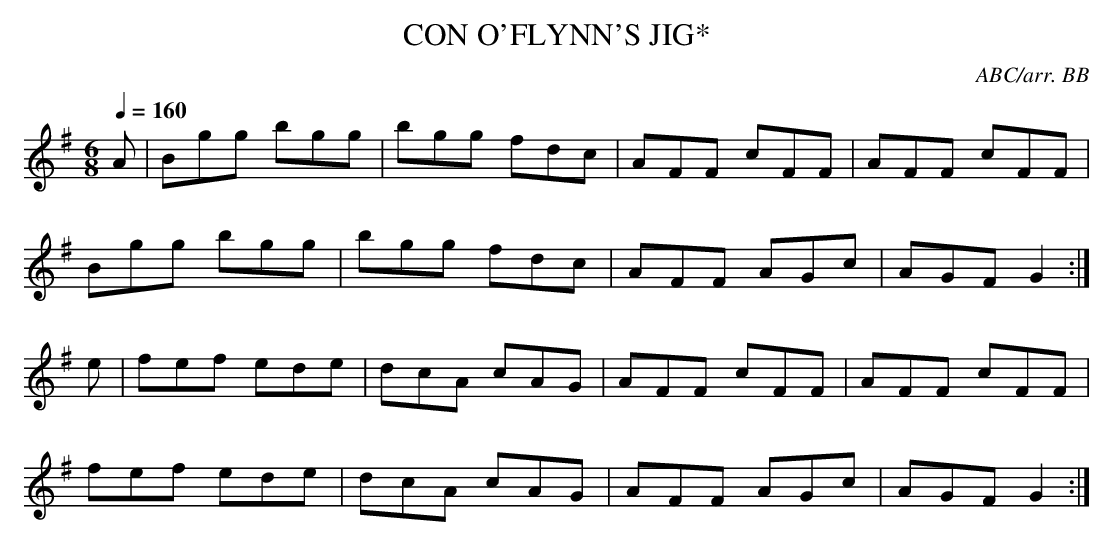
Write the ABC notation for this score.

X:1
T:CON O'FLYNN'S JIG*
C:ABC/arr. BB
M:6/8
Q:1/4=160
K:G
A|Bgg bgg|bgg fdc|AFF cFF|AFF cFF|
Bgg bgg|bgg fdc|AFF AGc|AGF G2:|
e|fef ede|dcA cAG|AFF cFF|AFF cFF|
fef ede |dcA cAG|AFF AGc|AGF G2:|
